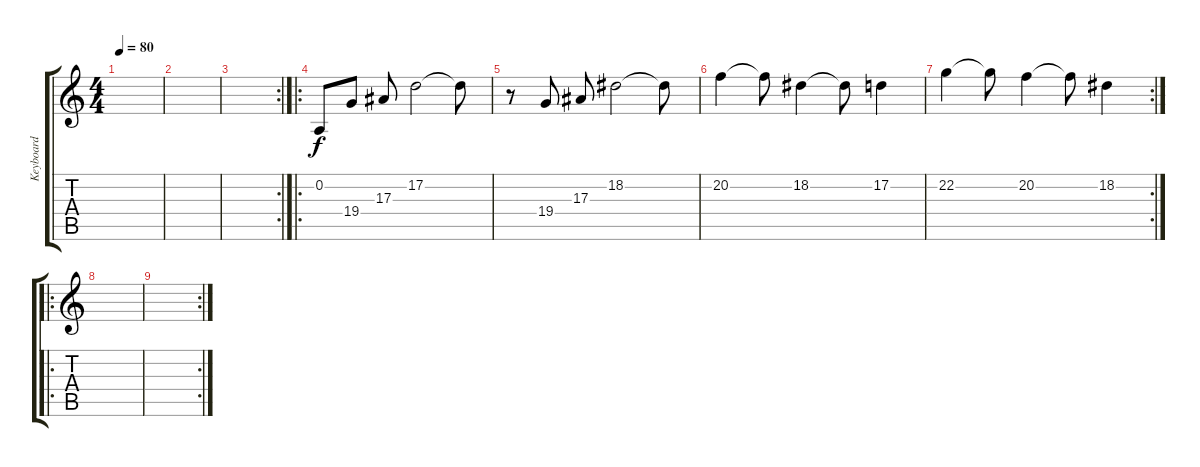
\track ("Keyboard" "Keyboard") {instrument synthstrings2}
\staff {score tabs}
\tuning (D4 A3 F3 C3 G2 C2) {hide}
\ts (4 4)
\tempo 80
\clef g2
\ks c
|
|
\rc 2
|
\ro
0.2.8 19.4.8 17.3.8 17.2.2 17.2{t}.8 |
r.8 19.4.8 17.3.8 18.2.2 18.2{t}.8 |
20.2.4 20.2{t}.8 18.2.4 18.2{t}.8 17.2.4 |
\rc 2
22.2.4 22.2{t}.8 20.2.4 20.2{t}.8 18.2.4 |
\ro
|
\rc 2
